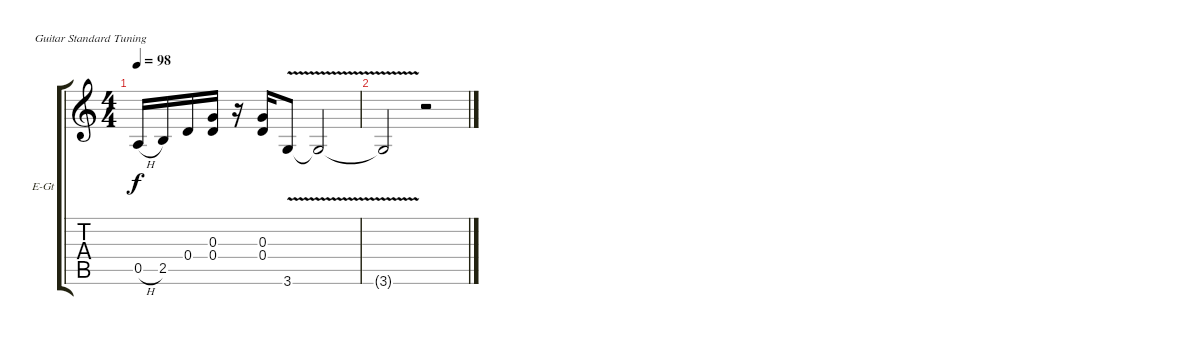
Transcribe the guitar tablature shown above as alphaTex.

\bracketExtendMode groupsimilarinstruments
\firstSystemTrackNameOrientation horizontal
\otherSystemsTrackNameOrientation horizontal
\track ("Overdrive guitar" "E-Gt") {instrument overdrivenguitar}
\staff {score tabs}
\tuning (E4 B3 G3 D3 A2 E2)
\ts (4 4)
\tempo 98
\clef g2
\ks c
0.5{h}.16{dy f} 2.5.16 0.4.16 (0.3 0.4).16 r.16 (0.3 0.4).16 3.6{v}.8 3.6{v t}.2 |
3.6{v t}.2 r.2
